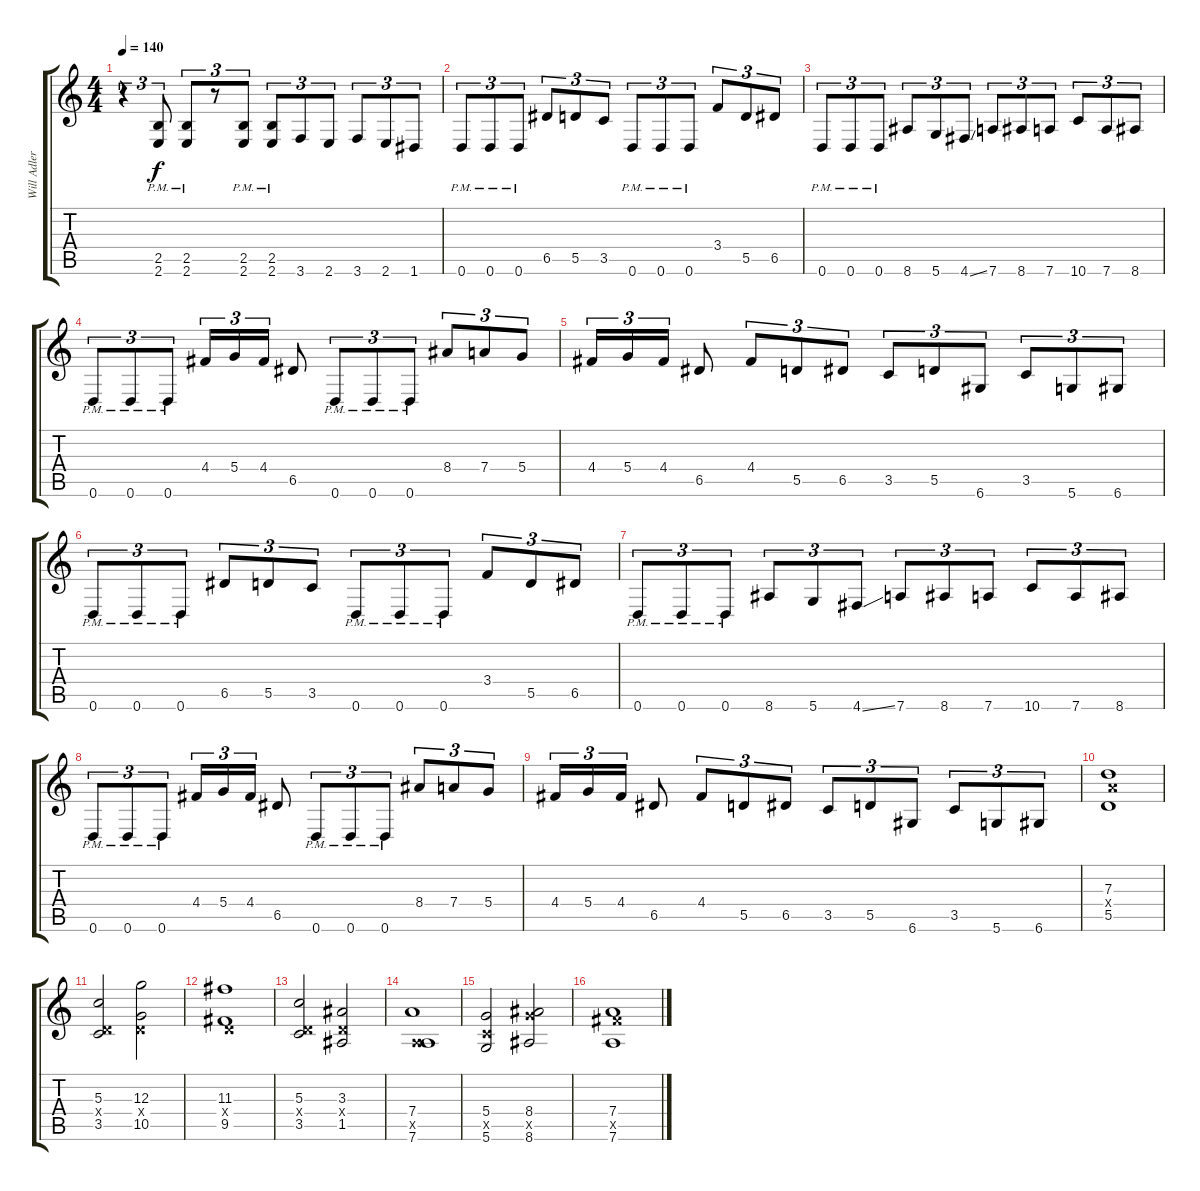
\track ("Will Adler" "Will Adler") {instrument distortionguitar}
\staff {score tabs}
\tuning (E4 B3 G3 D3 A2 D2) {hide}
\ts (4 4)
\tempo 140
\clef g2
\ks c
r.4{tu (3 2) dy f} (2.5{pm} 2.6{pm}).8{tu (3 2)} (2.5{pm} 2.6{pm}).8{tu (3 2)} r.8{tu (3 2)} (2.5{pm} 2.6{pm}).8{tu (3 2)} (2.5{pm} 2.6{pm}).8{tu (3 2)} 3.6.8{tu (3 2)} 2.6.8{tu (3 2)} 3.6.8{tu (3 2)} 2.6.8{tu (3 2)} 1.6.8{tu (3 2)} |
0.6{pm}.8{tu (3 2)} 0.6{pm}.8{tu (3 2)} 0.6{pm}.8{tu (3 2)} 6.5.8{tu (3 2)} 5.5.8{tu (3 2)} 3.5.8{tu (3 2)} 0.6{pm}.8{tu (3 2)} 0.6{pm}.8{tu (3 2)} 0.6{pm}.8{tu (3 2)} 3.4.8{tu (3 2)} 5.5.8{tu (3 2)} 6.5.8{tu (3 2)} |
0.6{pm}.8{tu (3 2)} 0.6{pm}.8{tu (3 2)} 0.6{pm}.8{tu (3 2)} 8.6.8{tu (3 2)} 5.6.8{tu (3 2)} 4.6{ss}.8{tu (3 2)} 7.6.8{tu (3 2)} 8.6.8{tu (3 2)} 7.6.8{tu (3 2)} 10.6.8{tu (3 2)} 7.6.8{tu (3 2)} 8.6.8{tu (3 2)} |
0.6{pm}.8{tu (3 2)} 0.6{pm}.8{tu (3 2)} 0.6{pm}.8{tu (3 2)} 4.4.16{tu (3 2)} 5.4.16{tu (3 2)} 4.4.16{tu (3 2)} 6.5.8 0.6{pm}.8{tu (3 2)} 0.6{pm}.8{tu (3 2)} 0.6{pm}.8{tu (3 2)} 8.4.8{tu (3 2)} 7.4.8{tu (3 2)} 5.4.8{tu (3 2)} |
4.4.16{tu (3 2)} 5.4.16{tu (3 2)} 4.4.16{tu (3 2)} 6.5.8 4.4.8{tu (3 2)} 5.5.8{tu (3 2)} 6.5.8{tu (3 2)} 3.5.8{tu (3 2)} 5.5.8{tu (3 2)} 6.6.8{tu (3 2)} 3.5.8{tu (3 2)} 5.6.8{tu (3 2)} 6.6.8{tu (3 2)} |
0.6{pm}.8{tu (3 2)} 0.6{pm}.8{tu (3 2)} 0.6{pm}.8{tu (3 2)} 6.5.8{tu (3 2)} 5.5.8{tu (3 2)} 3.5.8{tu (3 2)} 0.6{pm}.8{tu (3 2)} 0.6{pm}.8{tu (3 2)} 0.6{pm}.8{tu (3 2)} 3.4.8{tu (3 2)} 5.5.8{tu (3 2)} 6.5.8{tu (3 2)} |
0.6{pm}.8{tu (3 2)} 0.6{pm}.8{tu (3 2)} 0.6{pm}.8{tu (3 2)} 8.6.8{tu (3 2)} 5.6.8{tu (3 2)} 4.6{ss}.8{tu (3 2)} 7.6.8{tu (3 2)} 8.6.8{tu (3 2)} 7.6.8{tu (3 2)} 10.6.8{tu (3 2)} 7.6.8{tu (3 2)} 8.6.8{tu (3 2)} |
0.6{pm}.8{tu (3 2)} 0.6{pm}.8{tu (3 2)} 0.6{pm}.8{tu (3 2)} 4.4.16{tu (3 2)} 5.4.16{tu (3 2)} 4.4.16{tu (3 2)} 6.5.8 0.6{pm}.8{tu (3 2)} 0.6{pm}.8{tu (3 2)} 0.6{pm}.8{tu (3 2)} 8.4.8{tu (3 2)} 7.4.8{tu (3 2)} 5.4.8{tu (3 2)} |
4.4.16{tu (3 2)} 5.4.16{tu (3 2)} 4.4.16{tu (3 2)} 6.5.8 4.4.8{tu (3 2)} 5.5.8{tu (3 2)} 6.5.8{tu (3 2)} 3.5.8{tu (3 2)} 5.5.8{tu (3 2)} 6.6.8{tu (3 2)} 3.5.8{tu (3 2)} 5.6.8{tu (3 2)} 6.6.8{tu (3 2)} |
(7.3 7.4{x} 5.5).1 |
(5.3 0.4{x} 3.5).2 (12.3 0.4{x} 10.5).2 |
(11.3 0.4{x} 9.5).1 |
(5.3 0.4{x} 3.5).2 (3.3 0.4{x} 1.5).2 |
(7.4 0.5{x} 7.6).1 |
(5.4 3.5{x} 5.6).2 (8.4 10.5{x} 8.6).2 |
(7.4 9.5{x} 7.6).1
